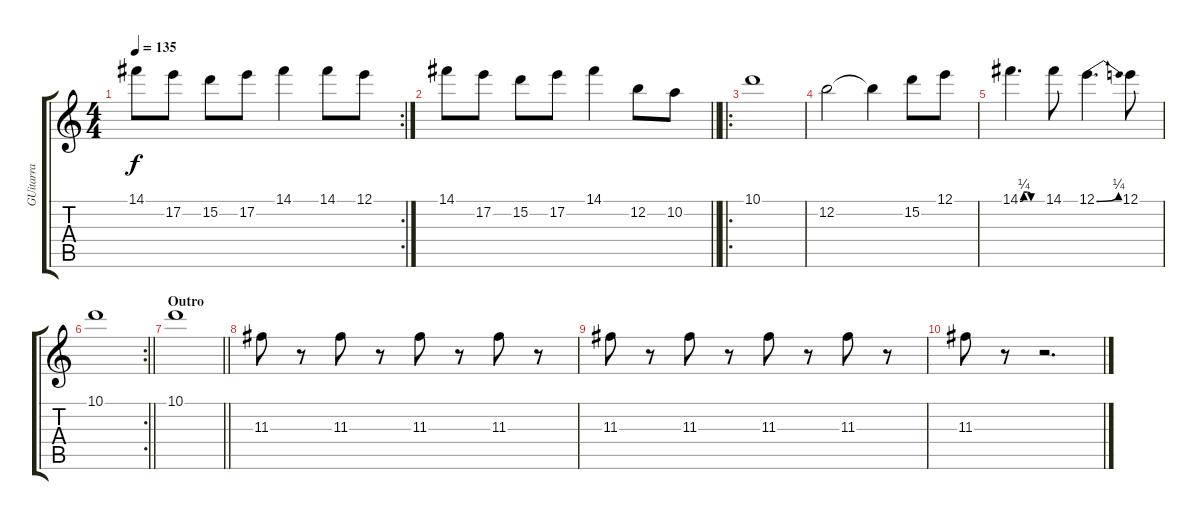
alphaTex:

\track ("GUitarra" "GUitarra") {instrument overdrivenguitar}
\staff {score tabs}
\tuning (E4 B3 G3 D3 A2 E2) {hide}
\rc 2
\ts (4 4)
\tempo 135
\clef g2
\ks c
14.1.8{dy f} 17.2.8 15.2.8 17.2.8 14.1.4 14.1.8 12.1.8 |
\barLineRight lightlight
14.1.8 17.2.8 15.2.8 17.2.8 14.1.4 12.2.8 10.2.8 |
\ro
10.1.1 |
12.2.2 12.2{t}.4 15.2.8 12.1.8 |
14.1{be (custom 0 0 10 1 20 1 30 0 60 0)}.4{d} 14.1.8 12.1{be (bend 0 0 60 1)}.4{d} 12.1.8 |
\rc 2
\barLineRight lightlight
10.1.1 |
\section ("" "Outro")
\barLineRight lightlight
10.1.1 |
11.3.8 r.8 11.3.8 r.8 11.3.8 r.8 11.3.8 r.8 |
11.3.8 r.8 11.3.8 r.8 11.3.8 r.8 11.3.8 r.8 |
11.3.8 r.8 r.2{d}
